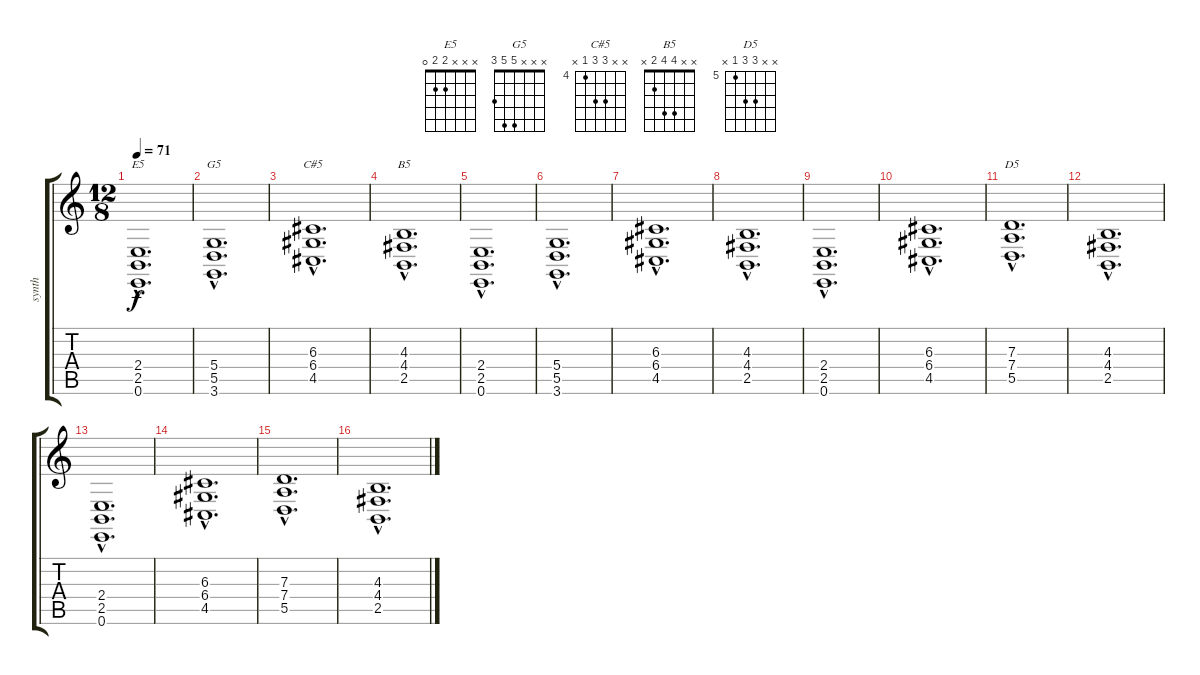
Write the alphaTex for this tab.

\track ("synth" "synth") {instrument stringensemble1}
\staff {score tabs}
\tuning (E4 B3 G3 D3 A2 E2) {hide}
\chord ("E5" x x x 2 2 0)
\chord ("G5" x x x 5 5 3)
\chord ("C#5" x x 6 6 4 x) {firstfret 4}
\chord ("B5" x x 4 4 2 x)
\chord ("D5" x x 7 7 5 x) {firstfret 5}
\ts (12 8)
\tempo 71
\clef g2
\ks c
(2.4{hac} 2.5{hac} 0.6{hac}).1{d ch "E5" dy f instrument stringensemble1} |
(5.4{hac} 5.5{hac} 3.6{hac}).1{d ch "G5"} |
(6.3{hac} 6.4{hac} 4.5{hac}).1{d ch "C#5"} |
(4.3{hac} 4.4{hac} 2.5{hac}).1{d ch "B5"} |
(2.4{hac} 2.5{hac} 0.6{hac}).1{d} |
(5.4{hac} 5.5{hac} 3.6{hac}).1{d} |
(6.3{hac} 6.4{hac} 4.5{hac}).1{d} |
(4.3{hac} 4.4{hac} 2.5{hac}).1{d} |
(2.4{hac} 2.5{hac} 0.6{hac}).1{d} |
(6.3{hac} 6.4{hac} 4.5{hac}).1{d} |
(7.3{hac} 7.4{hac} 5.5{hac}).1{d ch "D5"} |
(4.3{hac} 4.4{hac} 2.5{hac}).1{d} |
(2.4{hac} 2.5{hac} 0.6{hac}).1{d} |
(6.3{hac} 6.4{hac} 4.5{hac}).1{d} |
(7.3{hac} 7.4{hac} 5.5{hac}).1{d} |
(4.3{hac} 4.4{hac} 2.5{hac}).1{d}
